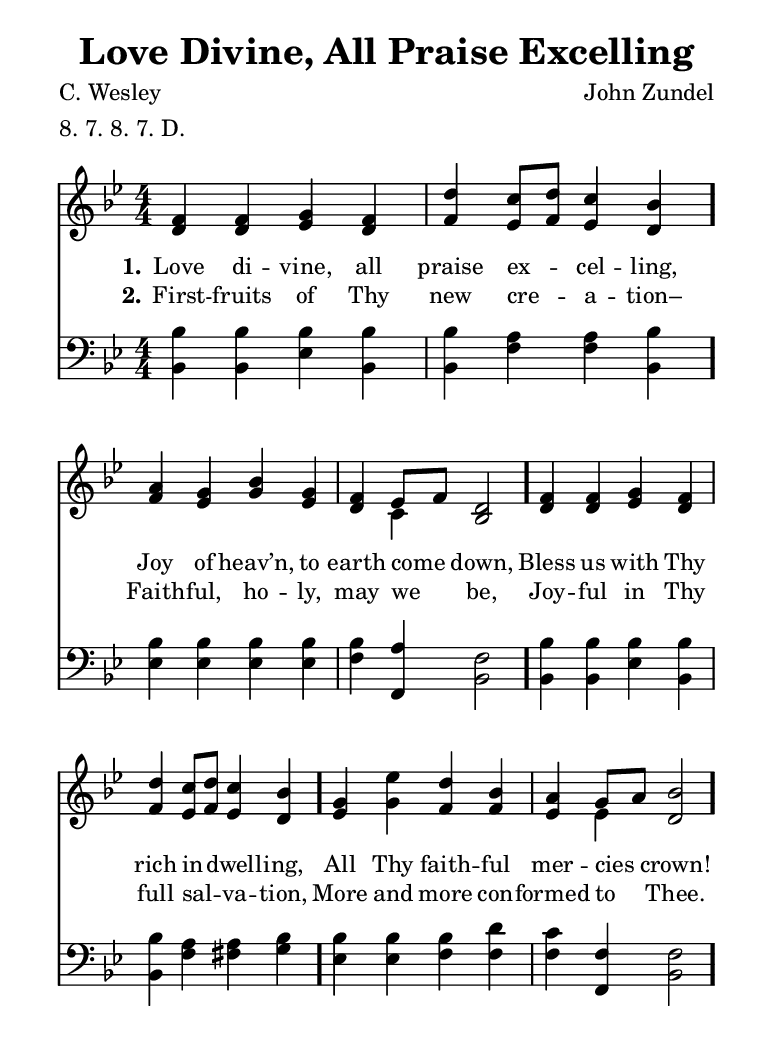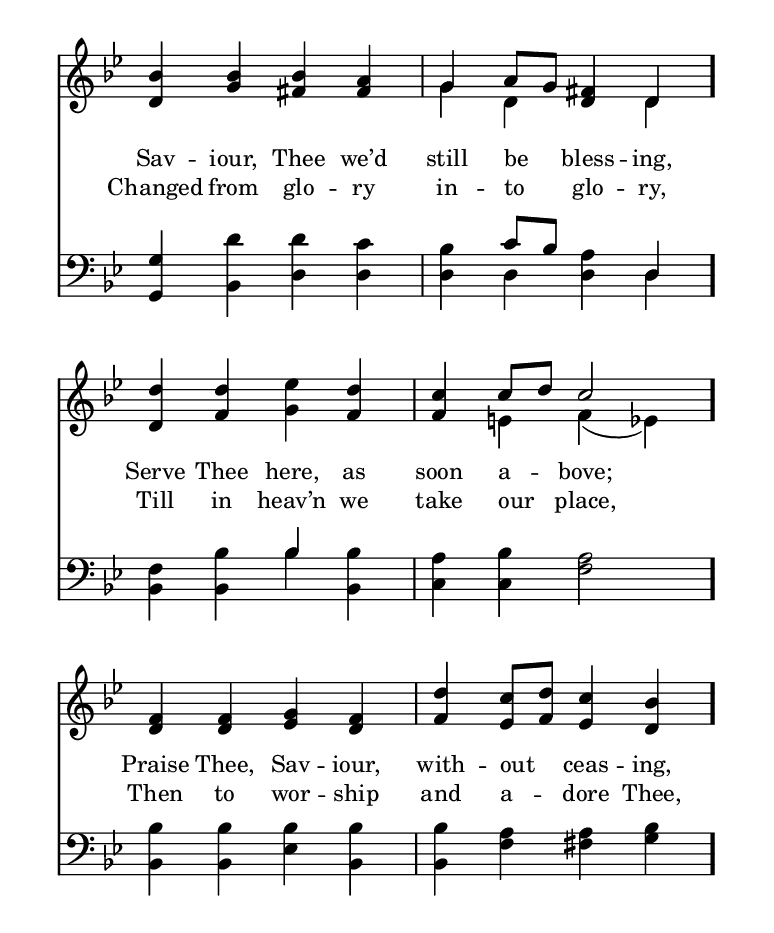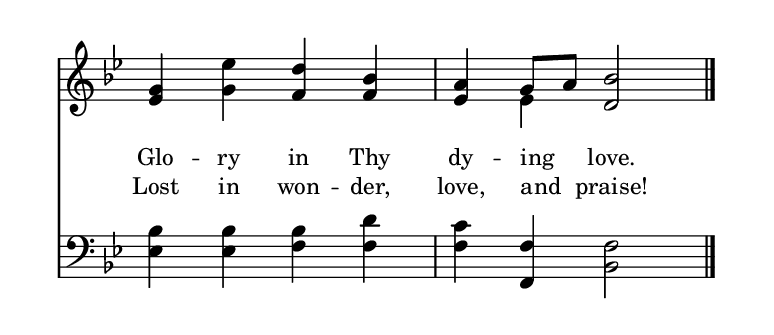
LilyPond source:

\include "common/global.ily"
\paper {
  \include "common/paper.ily"
  ragged-bottom = ##t
}

\header{
  hymnnumber = "274"
  title = "Love Divine, All Praise Excelling"
  tunename = "Zundel"
  meter = "8. 7. 8. 7. D."
  poet = "C. Wesley"
  composer = "John Zundel"
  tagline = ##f
}

global = {
  \include "common/overrides.ily"
  \override Staff.TimeSignature.style = #'numbered
  \time 4/4
  \override Score.MetronomeMark.transparent = ##t % hide all fermata changes too
  \tempo 4=80
  \key bes \major
  \autoBeamOff
}

notesSoprano = {
\global
\relative c' {

  f4 f g f | d' c8[ d] c4 bes |
  a4 g bes g | f ees8[ f] d2 |
  f4 f g f | d' c8[ d] c4 bes |
  g4 ees' d bes | a g8[ a] bes2 |

  bes4 bes bes a | g a8[ g] fis4 d |
  d'4 d ees d | c c8[ d] c2 |
  f,4 f g f | d' c8[ d] c4 bes |
  g4 ees' d bes | a g8[ a] bes2 |

  \bar "|."

}
}

notesAlto = {
\global
\relative e' {

  d4 d ees d | f ees8[ f] ees4 d |
  f ees g ees | d c bes2 |
  d4 d ees d | f ees8[ f] ees4 d |
  ees4 g f f | ees ees d2 |

  d4 g fis fis | g d d d |
  d4 f g f | f e f( ees) |
  d4 d ees d | f ees8[ f] ees4 d |
  ees4 g f f | ees ees d2 |

}
}

notesTenor = {
\global
\relative a {

  bes4 bes bes bes | bes a a bes |
  bes4 bes bes bes | bes a f2 |
  bes4 bes bes bes | bes a a bes |
  bes4 bes bes d | c f, f2 |

  g4 d' d c | bes c8[ bes] a4 d, |
  f4 bes bes bes | a bes a2 |
  bes4 bes bes bes | bes a a bes |
  bes4 bes bes d | c f, f2 |

}
}

notesBass = {
\global
\relative f, {

  bes4 bes ees bes | bes f' f bes, |
  ees4 ees ees ees | f f, bes2 |
  bes4 bes ees bes | bes f' fis g |
  ees4 ees f f | f f, bes2 |

  g4 bes d d | d d d d |
  bes4 bes bes' bes, | c c f2 |
  bes,4 bes ees bes | bes f' fis g |
  ees4 ees f f | f f, bes2 |

}
}

wordsA = \lyricmode {
\set stanza = "1."

Love di -- vine, all praise ex -- cel -- ling, \bar "."
Joy of heav’n, to earth come down, \bar "."
Bless us with Thy rich in -- dwell -- ing, \bar "."
All Thy faith -- ful mer -- cies crown! \bar "."
Sav -- iour, Thee we’d still be bless -- ing, \bar "."
Serve Thee here, as soon a -- bove; \bar "."
Praise Thee, Sav -- iour, with -- out ceas -- ing, \bar "."
Glo -- ry in Thy dy -- ing love. \bar "."

}

wordsB = \lyricmode {
\set stanza = "2."

First -- fruits of Thy new cre -- a -- tion–
Faith -- ful, ho -- ly, may we be,
Joy -- ful in Thy full sal -- va -- tion,
More and more con -- formed to Thee.
Changed from glo -- ry in -- to glo -- ry,
Till in heav’n we take our place,
Then to wor -- ship and a -- dore Thee,
Lost in won -- der, love, and praise!

}

\score {
  \context ChoirStaff <<
    \context Staff = upper <<
      \set Staff.autoBeaming = ##f
      \set ChoirStaff.systemStartDelimiter = #'SystemStartBar
      \set ChoirStaff.printPartCombineTexts = ##f
      \partcombine #'(2 . 9) \notesSoprano \notesAlto
      \context NullVoice = sopranos { \voiceOne << \notesSoprano >> }
      \context NullVoice = altos { \voiceTwo << \notesAlto >> }
      \context Lyrics = one   \lyricsto sopranos \wordsA
      \context Lyrics = two   \lyricsto sopranos \wordsB
    >>
    \context Staff = men <<
      \clef bass
      \set ChoirStaff.printPartCombineTexts = ##f
      \partcombine #'(2 . 9) \notesTenor \notesBass
      \context NullVoice = tenors { \voiceOne << \notesTenor >> }
      \context NullVoice = basses { \voiceTwo << \notesBass >> }
    >>
  >>
  \layout {
    \include "common/layout.ily"
  }
  \midi{
    \include "common/midi.ily"
  }
}

\version "2.19.49"  % necessary for upgrading to future LilyPond versions.

% vi:set et ts=2 sw=2 ai nocindent syntax=lilypond:
